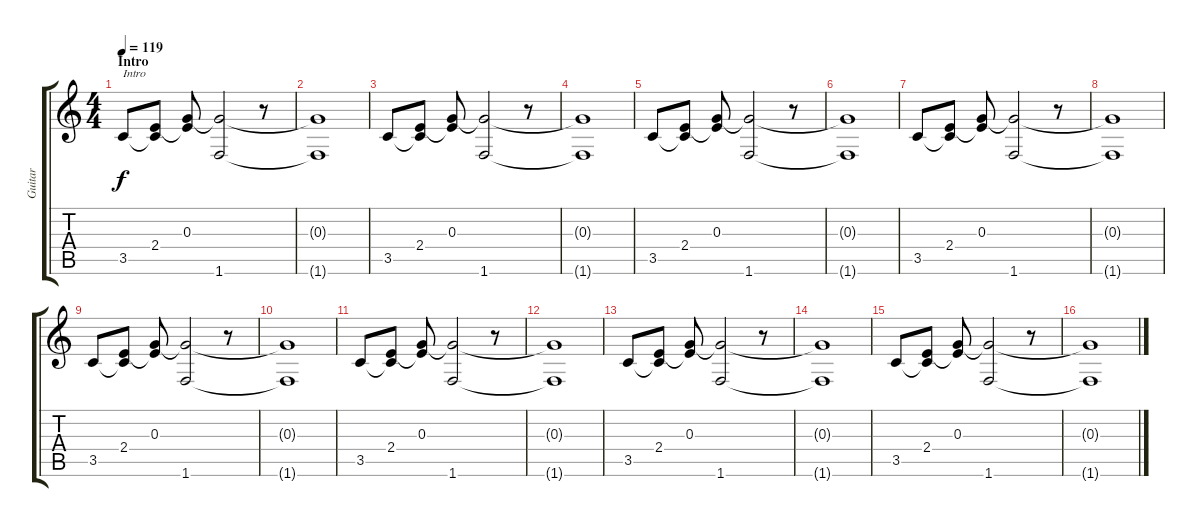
\track ("Guitar" "Guitar") {instrument acousticguitarsteel}
\staff {score tabs}
\tuning (E4 B3 G3 D3 A2 E2) {hide}
\ts (4 4)
\section ("" "Intro")
\tempo 119
\clef g2
\ks c
3.5.8{txt "Intro" dy f instrument acousticguitarsteel} (2.4 3.5{t}).8 (0.3 2.4{t}).8 (0.3{t} 1.6).2 r.8 |
(0.3{t} 1.6{t}).1 |
3.5.8 (2.4 3.5{t}).8 (0.3 2.4{t}).8 (0.3{t} 1.6).2 r.8 |
(0.3{t} 1.6{t}).1 |
3.5.8 (2.4 3.5{t}).8 (0.3 2.4{t}).8 (0.3{t} 1.6).2 r.8 |
(0.3{t} 1.6{t}).1 |
3.5.8 (2.4 3.5{t}).8 (0.3 2.4{t}).8 (0.3{t} 1.6).2 r.8 |
(0.3{t} 1.6{t}).1 |
3.5.8 (2.4 3.5{t}).8 (0.3 2.4{t}).8 (0.3{t} 1.6).2 r.8 |
(0.3{t} 1.6{t}).1 |
3.5.8 (2.4 3.5{t}).8 (0.3 2.4{t}).8 (0.3{t} 1.6).2 r.8 |
(0.3{t} 1.6{t}).1 |
3.5.8 (2.4 3.5{t}).8 (0.3 2.4{t}).8 (0.3{t} 1.6).2 r.8 |
(0.3{t} 1.6{t}).1 |
3.5.8 (2.4 3.5{t}).8 (0.3 2.4{t}).8 (0.3{t} 1.6).2 r.8 |
(0.3{t} 1.6{t}).1
